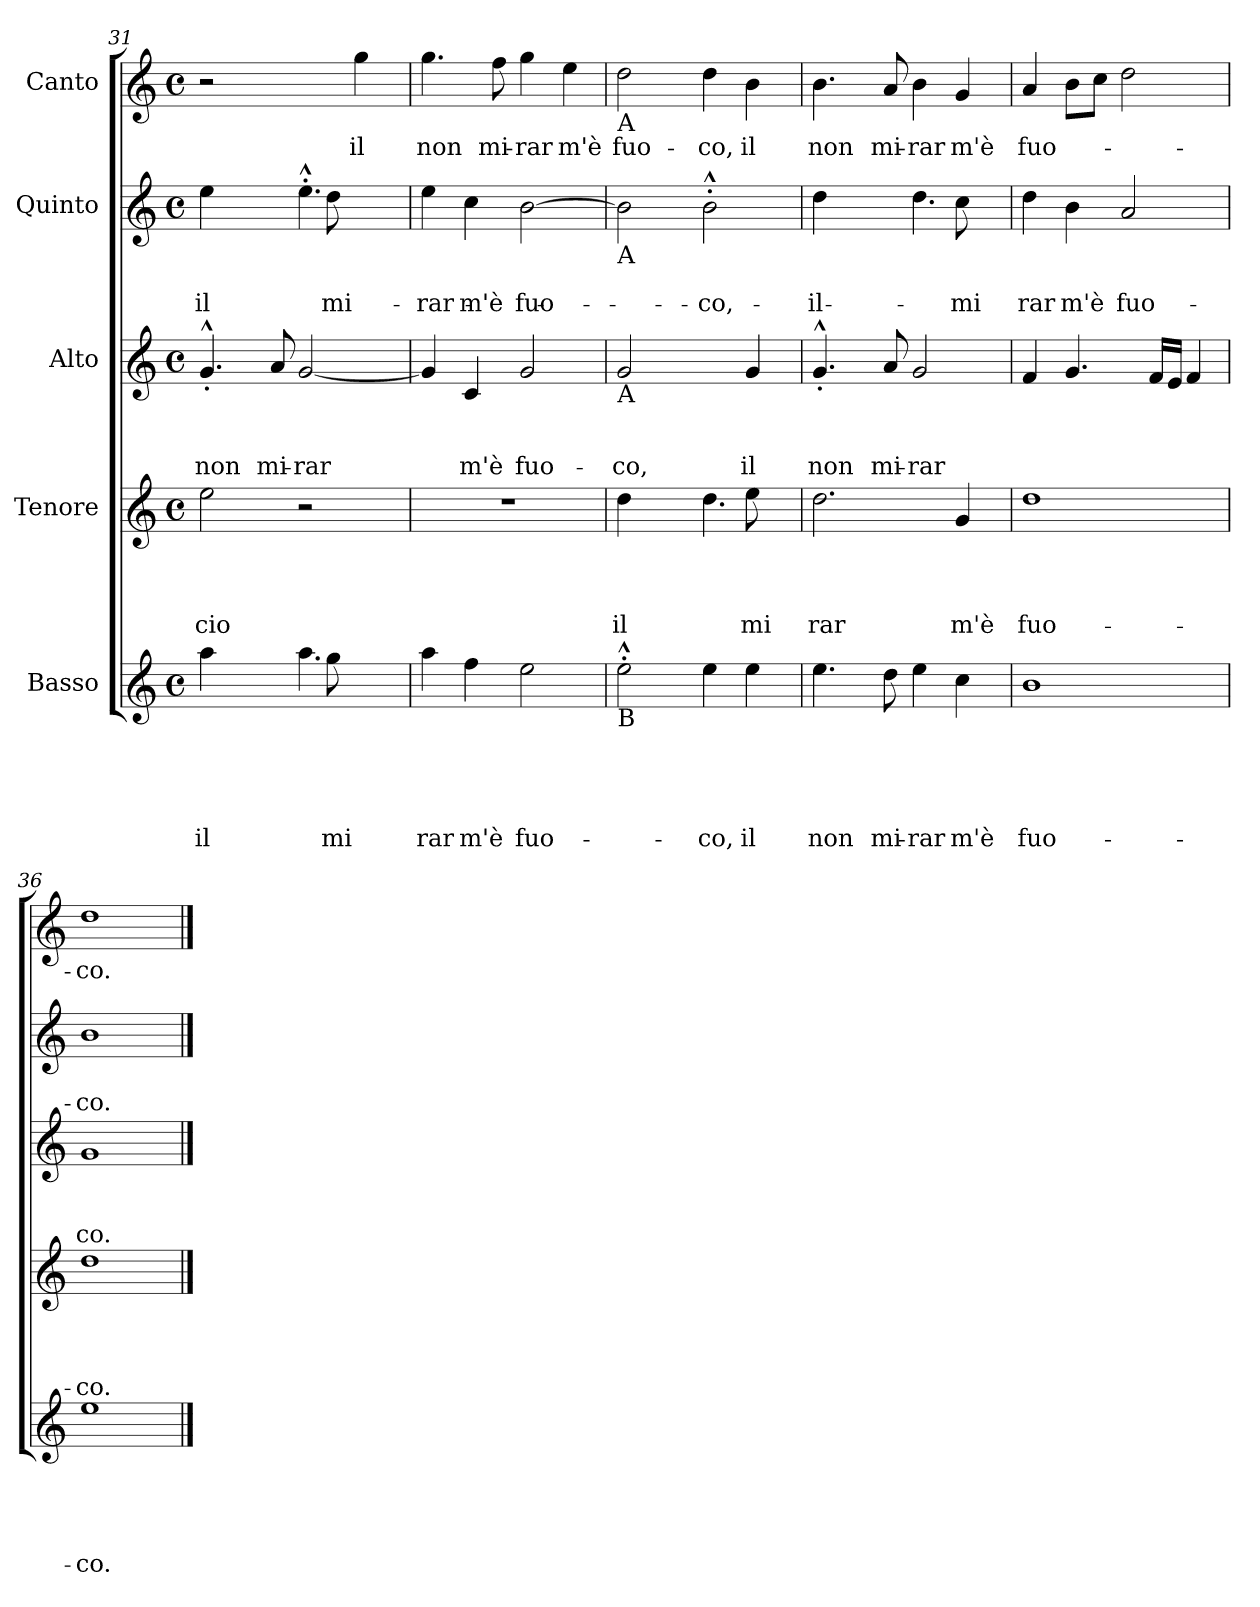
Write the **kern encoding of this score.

**kern	**text	**text	**text	**text	**text	**kern	**text	**text	**text	**text	**kern	**text	**text	**text	**kern	**text	**text	**kern	**text
*part5	*part5	*part5	*part5	*part5	*part5	*part4	*part4	*part4	*part4	*part4	*part3	*part3	*part3	*part3	*part2	*part2	*part2	*part1	*part1
*staff5	*staff5	*staff5	*staff5	*staff5	*staff5	*staff4	*staff4	*staff4	*staff4	*staff4	*staff3	*staff3	*staff3	*staff3	*staff2	*staff2	*staff2	*staff1	*staff1
*I"Basso	*	*	*	*	*	*I"Tenore	*	*	*	*	*I"Alto	*	*	*	*I"Quinto	*	*	*I"Canto	*
*clefG2	*	*	*	*	*	*clefG2	*	*	*	*	*clefG2	*	*	*	*clefG2	*	*	*clefG2	*
*k[]	*	*	*	*	*	*k[]	*	*	*	*	*k[]	*	*	*	*k[]	*	*	*k[]	*
*C:	*	*	*	*	*	*C:	*	*	*	*	*C:	*	*	*	*C:	*	*	*C:	*
*M4/4	*	*	*	*	*	*M4/4	*	*	*	*	*M4/4	*	*	*	*M4/4	*	*	*M4/4	*
*met(c)	*	*	*	*	*	*met(c)	*	*	*	*	*met(c)	*	*	*	*met(c)	*	*	*met(c)	*
=31	=31	=31	=31	=31	=31	=31	=31	=31	=31	=31	=31	=31	=31	=31	=31	=31	=31	=31	=31
!LO:TX:b:t=M	!	!	!	!	!	!	!	!	!	!	!	!	!	!	!	!	!	!	!
!	!	!	!	!	!LO:LY:b	!	!	!	!	!LO:LY:b	!	!	!	!LO:LY:b	!	!	!LO:LY:b	!	!
*^	*	*	*	*	*	*	*	*	*	*	*	*	*	*	*^	*	*	*	*
4aa\	2ryy	.	.	.	.	il	2ee\	.	.	.	-cio	4.g^^<'</	.	.	non	4ee\	2ryy	.	il	2r	.
4ryy	.	.	.	.	.	.	.	.	.	.	.	.	.	.	.	4ryy	.	.	.	.	.
!	!	!	!	!	!	!	!	!	!	!	!	!	!	!	!LO:LY:b	!	!	!	!	!	!
.	.	.	.	.	.	.	.	.	.	.	.	8a/	.	.	mi-	.	.	.	.	.	.
!	!	!	!	!	!	!	!	!	!	!	!	!	!	!	!LO:LY:b	!	!	!	!	!	!
4.aa\	8ryy	.	.	.	.	.	2r	.	.	.	.	[<2g/	.	.	-rar	4.ee^^<'<\	8ryy	.	.	4ryy	.
!	!	!	!	!	!	!LO:LY:b	!	!	!	!	!	!	!	!	!	!	!	!	!LO:LY:b	!	!
.	8gg\	.	.	.	.	mi-	.	.	.	.	.	.	.	.	.	.	8dd\	.	mi-	.	.
!	!	!	!	!	!	!	!	!	!	!	!	!	!	!	!	!	!	!	!	!	!LO:LY:b
.	8ryy	.	.	.	.	.	.	.	.	.	.	.	.	.	.	.	8ryy	.	.	4gg\	il
8ryy	8ryy	.	.	.	.	.	.	.	.	.	.	.	.	.	.	8ryy	8ryy	.	.	.	.
=32	=32	=32	=32	=32	=32	=32	=32	=32	=32	=32	=32	=32	=32	=32	=32	=32	=32	=32	=32	=32	=32
!	!	!	!	!	!	!LO:LY:b	!	!	!	!	!	!	!	!	!	!	!	!	!LO:LY:b	!	!LO:LY:b
*v	*v	*	*	*	*	*	*	*	*	*	*	*	*	*	*	*v	*v	*	*	*	*
4aa\	.	.	.	.	-rar	1r	.	.	.	.	4g/]	.	.	.	4ee\	.	-rar	4.gg\	non
!	!	!	!	!	!LO:LY:b	!	!	!	!	!	!	!	!	!LO:LY:b	!	!	!LO:LY:b	!	!
4ff\	.	.	.	.	m'è	.	.	.	.	.	4c/	.	.	m'è	4cc\	.	m'è	.	.
!	!	!	!	!	!	!	!	!	!	!	!	!	!	!	!	!	!	!	!LO:LY:b
.	.	.	.	.	.	.	.	.	.	.	.	.	.	.	.	.	.	8ff\	mi-
!	!	!	!	!	!LO:LY:b	!	!	!	!	!	!	!	!	!LO:LY:b	!	!	!LO:LY:b	!	!LO:LY:b
2ee\	.	.	.	.	fuo-	.	.	.	.	.	2g/	.	.	fuo-	[<2b\	.	fuo-	4gg\	-rar
!	!	!	!	!	!	!	!	!	!	!	!	!	!	!	!	!	!	!	!LO:LY:b
.	.	.	.	.	.	.	.	.	.	.	.	.	.	.	.	.	.	4ee\	m'è
!!LO:PB:g=z
=33	=33	=33	=33	=33	=33	=33	=33	=33	=33	=33	=33	=33	=33	=33	=33	=33	=33	=33	=33
!	!	!	!	!	!	!	!	!	!	!	!	!	!	!	!	!	!	!LO:TX:b:t=A	!
!	!	!	!	!	!	!	!	!	!	!	!	!	!	!	!LO:TX:b:t=A	!	!	!	!
!	!	!	!	!	!	!	!	!	!	!	!LO:TX:b:t=A	!	!	!	!	!	!	!	!
!	!	!	!	!	!	!LO:TX:b:t=A	!	!	!	!	!	!	!	!	!	!	!	!	!
!LO:TX:b:t=B	!	!	!	!	!	!	!	!	!	!	!	!	!	!	!	!	!	!	!
!	!	!	!	!	!	!	!	!	!	!LO:LY:b	!	!	!	!LO:LY:b	!	!	!	!	!LO:LY:b
*	*	*	*	*	*	*^	*	*	*	*	*	*	*	*	*	*	*	*	*
2ee^^>'>\	.	.	.	.	.	4dd\	2.ryy	.	.	.	il	2g/	.	.	-co,	2b\]	.	.	2dd\	fuo-
.	.	.	.	.	.	4ryy	.	.	.	.	.	.	.	.	.	.	.	.	.	.
!	!	!	!	!	!LO:LY:b	!	!	!	!	!	!	!	!	!	!	!	!	!LO:LY:b	!	!LO:LY:b
4ee\	.	.	.	.	-co,	4.dd\	.	.	.	.	.	4ryy	.	.	.	2b^^>'>\	.	-co,	4dd\	-co,
!	!	!	!	!	!LO:LY:b	!	!	!	!	!	!LO:LY:b	!	!	!	!LO:LY:b	!	!	!	!	!LO:LY:b
4ee\	.	.	.	.	il	.	8ee\	.	.	.	mi-	4g/	.	.	il	.	.	.	4b\	il
.	.	.	.	.	.	8ryy	8ryy	.	.	.	.	.	.	.	.	.	.	.	.	.
=34	=34	=34	=34	=34	=34	=34	=34	=34	=34	=34	=34	=34	=34	=34	=34	=34	=34	=34	=34	=34
!	!	!	!	!	!LO:LY:b	!	!	!	!	!	!LO:LY:b	!	!	!	!LO:LY:b	!	!	!LO:LY:b	!	!LO:LY:b
*	*	*	*	*	*	*v	*v	*	*	*	*	*	*	*	*	*^	*	*	*	*
4.ee\	.	.	.	.	non	2.dd\	.	.	.	-rar	4.g^^<'</	.	.	non	4dd\	2.ryy	.	il	4.b\	non
.	.	.	.	.	.	.	.	.	.	.	.	.	.	.	4ryy	.	.	.	.	.
!	!	!	!	!	!LO:LY:b	!	!	!	!	!	!	!	!	!LO:LY:b	!	!	!	!	!	!LO:LY:b
8dd\	.	.	.	.	mi-	.	.	.	.	.	8a/	.	.	mi-	.	.	.	.	8a/	mi-
!	!	!	!	!	!LO:LY:b	!	!	!	!	!	!	!	!	!LO:LY:b	!	!	!	!	!	!LO:LY:b
4ee\	.	.	.	.	-rar	.	.	.	.	.	2g/	.	.	-rar	4.dd\	.	.	.	4b\	-rar
!	!	!	!	!	!LO:LY:b	!	!	!	!	!LO:LY:b	!	!	!	!	!	!	!	!LO:LY:b	!	!LO:LY:b
4cc\	.	.	.	.	m'è	4g/	.	.	.	m'è	.	.	.	.	.	8cc\	.	mi-	4g/	m'è
.	.	.	.	.	.	.	.	.	.	.	.	.	.	.	8ryy	8ryy	.	.	.	.
=35	=35	=35	=35	=35	=35	=35	=35	=35	=35	=35	=35	=35	=35	=35	=35	=35	=35	=35	=35	=35
!	!	!	!	!	!LO:LY:b	!	!	!	!	!LO:LY:b	!	!	!	!	!	!	!	!LO:LY:b	!	!LO:LY:b
*	*	*	*	*	*	*	*	*	*	*	*	*	*	*	*v	*v	*	*	*	*
1b	.	.	.	.	fuo-	1dd	.	.	.	fuo-	4f/	.	.	.	4dd\	.	-rar	4a/	fuo-
!	!	!	!	!	!	!	!	!	!	!	!	!	!	!	!	!	!LO:LY:b	!	!
.	.	.	.	.	.	.	.	.	.	.	4.g/	.	.	.	4b\	.	m'è	8b\L	.
.	.	.	.	.	.	.	.	.	.	.	.	.	.	.	.	.	.	8cc\J	.
!	!	!	!	!	!	!	!	!	!	!	!	!	!	!	!	!	!LO:LY:b	!	!
.	.	.	.	.	.	.	.	.	.	.	.	.	.	.	2a/	.	fuo-	2dd\	.
.	.	.	.	.	.	.	.	.	.	.	16f/LL	.	.	.	.	.	.	.	.
.	.	.	.	.	.	.	.	.	.	.	16e/JJ	.	.	.	.	.	.	.	.
.	.	.	.	.	.	.	.	.	.	.	4f/	.	.	.	.	.	.	.	.
=36	=36	=36	=36	=36	=36	=36	=36	=36	=36	=36	=36	=36	=36	=36	=36	=36	=36	=36	=36
!	!	!	!	!	!LO:LY:b	!	!	!	!	!LO:LY:b	!	!	!	!LO:LY:b	!	!	!LO:LY:b	!	!LO:LY:b
1ee	.	.	.	.	-co.	1dd	.	.	.	-co.	1g	.	.	co.	1b	.	-co.	1dd	-co.
==	==	==	==	==	==	==	==	==	==	==	==	==	==	==	==	==	==	==	==
*-	*-	*-	*-	*-	*-	*-	*-	*-	*-	*-	*-	*-	*-	*-	*-	*-	*-	*-	*-
